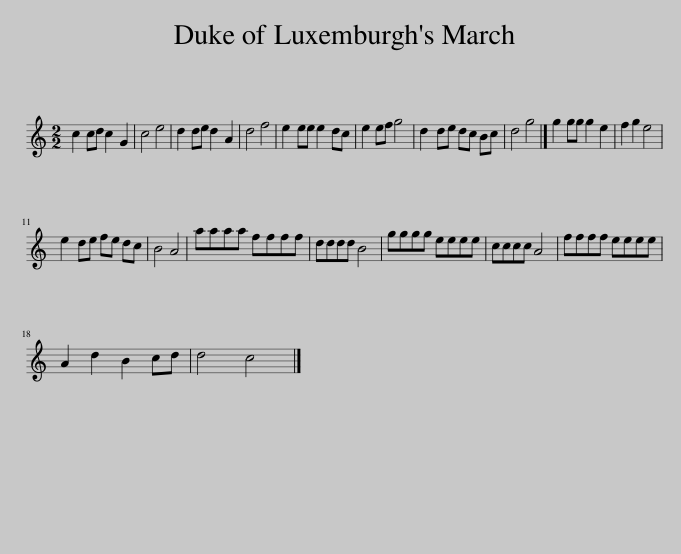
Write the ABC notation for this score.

X:1
L:1/8
M:2/2
I:linebreak $
K:C
V:1 treble
V:1
 c2 cd c2 G2 | c4 e4 | d2 de d2 A2 | d4 f4 | e2 ee e2 dc | %5
 e2 ef g4 | d2 de dc Bc | d4 g4 |] g2 gg g2 e2 | f2 g2 e4 |$ %10
 e2 de fe dc | B4 A4 | aaaa ffff | dddd B4 | gggg eeee | %15
 cccc A4 | ffff eeee |$ A2 d2 B2 cd | d4 c4 |] %19
